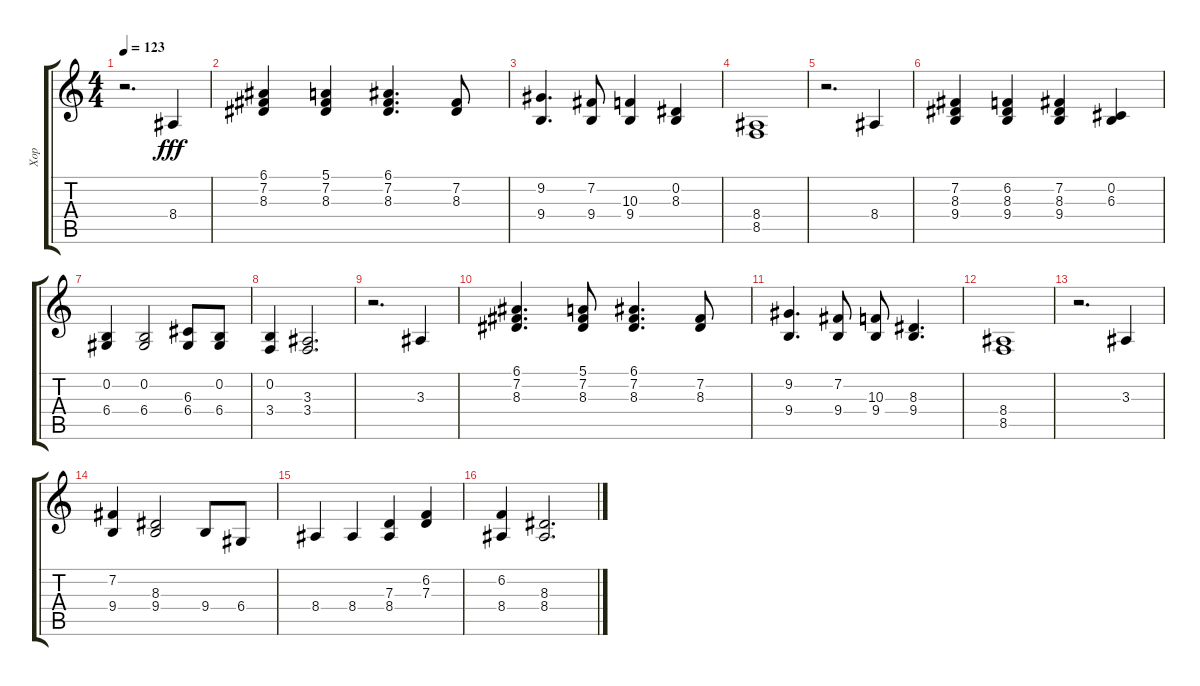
\track ("Хор" "Хор") {instrument choiraahs}
\staff {score tabs}
\tuning (E4 B3 G3 D3 A2 E2) {hide}
\ts (4 4)
\tempo 123
\clef g2
\ks c
r.2{d dy fff} 8.4.4 |
(6.1 7.2 8.3).4 (5.1 7.2 8.3).4 (6.1 7.2 8.3).4{d} (7.2 8.3).8 |
(9.2 9.4).4{d} (7.2 9.4).8 (10.3 9.4).4 (0.2 8.3).4 |
(8.4 8.5).1 |
r.2{d} 8.4.4 |
(7.2 8.3 9.4).4 (6.2 8.3 9.4).4 (7.2 8.3 9.4).4 (0.2 6.3).4 |
(0.2 6.4).4 (0.2 6.4).2 (6.3 6.4).8 (0.2 6.4).8 |
(0.2 3.4).4 (3.3 3.4).2{d} |
r.2{d} 3.3.4 |
(6.1 7.2 8.3).4{d} (5.1 7.2 8.3).8 (6.1 7.2 8.3).4{d} (7.2 8.3).8 |
(9.2 9.4).4{d} (7.2 9.4).8 (10.3 9.4).8 (8.3 9.4).4{d} |
(8.4 8.5).1 |
r.2{d} 3.3.4 |
(7.2 9.4).4 (8.3 9.4).2 9.4.8 6.4.8 |
8.4.4 8.4.4 (7.3 8.4).4 (6.2 7.3).4 |
(6.2 8.4).4 (8.3 8.4).2{d}
